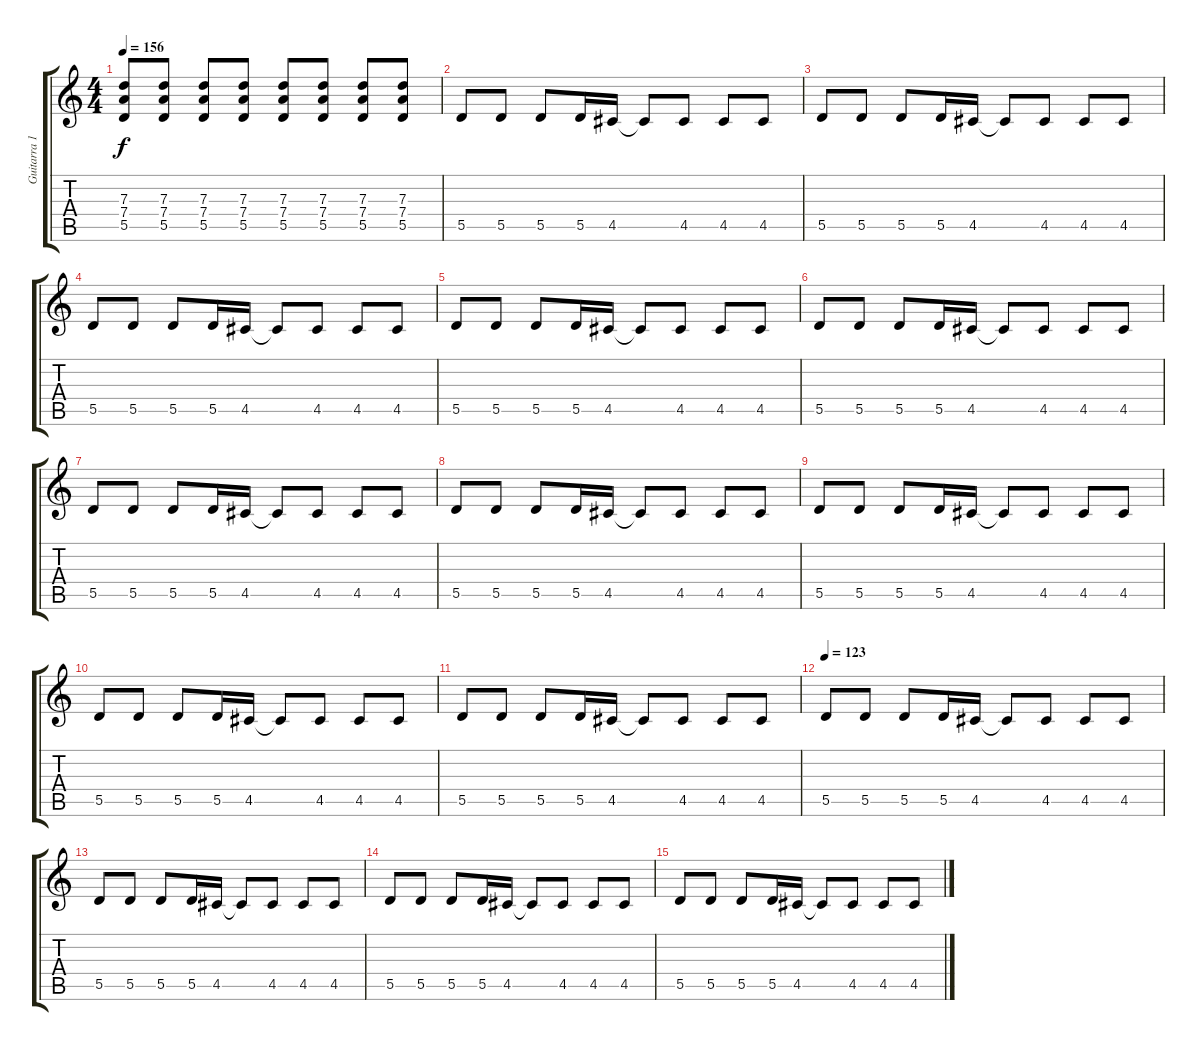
\track ("Guitarra 1 - Mathias" "Guitarra 1") {instrument overdrivenguitar}
\staff {score tabs}
\tuning (E4 B3 G3 D3 A2 E2) {hide}
\ts (4 4)
\tempo 156
\clef g2
\ks c
(7.3 7.4 5.5).8{dy f} (7.3 7.4 5.5).8 (7.3 7.4 5.5).8 (7.3 7.4 5.5).8 (7.3 7.4 5.5).8 (7.3 7.4 5.5).8 (7.3 7.4 5.5).8 (7.3 7.4 5.5).8 |
5.5.8 5.5.8 5.5.8 5.5.16 4.5.16 4.5{t}.8 4.5.8 4.5.8 4.5.8 |
5.5.8 5.5.8 5.5.8 5.5.16 4.5.16 4.5{t}.8 4.5.8 4.5.8 4.5.8 |
5.5.8 5.5.8 5.5.8 5.5.16 4.5.16 4.5{t}.8 4.5.8 4.5.8 4.5.8 |
5.5.8 5.5.8 5.5.8 5.5.16 4.5.16 4.5{t}.8 4.5.8 4.5.8 4.5.8 |
5.5.8 5.5.8 5.5.8 5.5.16 4.5.16 4.5{t}.8 4.5.8 4.5.8 4.5.8 |
5.5.8 5.5.8 5.5.8 5.5.16 4.5.16 4.5{t}.8 4.5.8 4.5.8 4.5.8 |
5.5.8 5.5.8 5.5.8 5.5.16 4.5.16 4.5{t}.8 4.5.8 4.5.8 4.5.8 |
5.5.8 5.5.8 5.5.8 5.5.16 4.5.16 4.5{t}.8 4.5.8 4.5.8 4.5.8 |
5.5.8 5.5.8 5.5.8 5.5.16 4.5.16 4.5{t}.8 4.5.8 4.5.8 4.5.8 |
5.5.8 5.5.8 5.5.8 5.5.16 4.5.16 4.5{t}.8 4.5.8 4.5.8 4.5.8 |
\tempo 123
5.5.8 5.5.8 5.5.8 5.5.16 4.5.16 4.5{t}.8 4.5.8 4.5.8 4.5.8 |
5.5.8 5.5.8 5.5.8 5.5.16 4.5.16 4.5{t}.8 4.5.8 4.5.8 4.5.8 |
5.5.8 5.5.8 5.5.8 5.5.16 4.5.16 4.5{t}.8 4.5.8 4.5.8 4.5.8 |
5.5.8 5.5.8 5.5.8 5.5.16 4.5.16 4.5{t}.8 4.5.8 4.5.8 4.5.8
